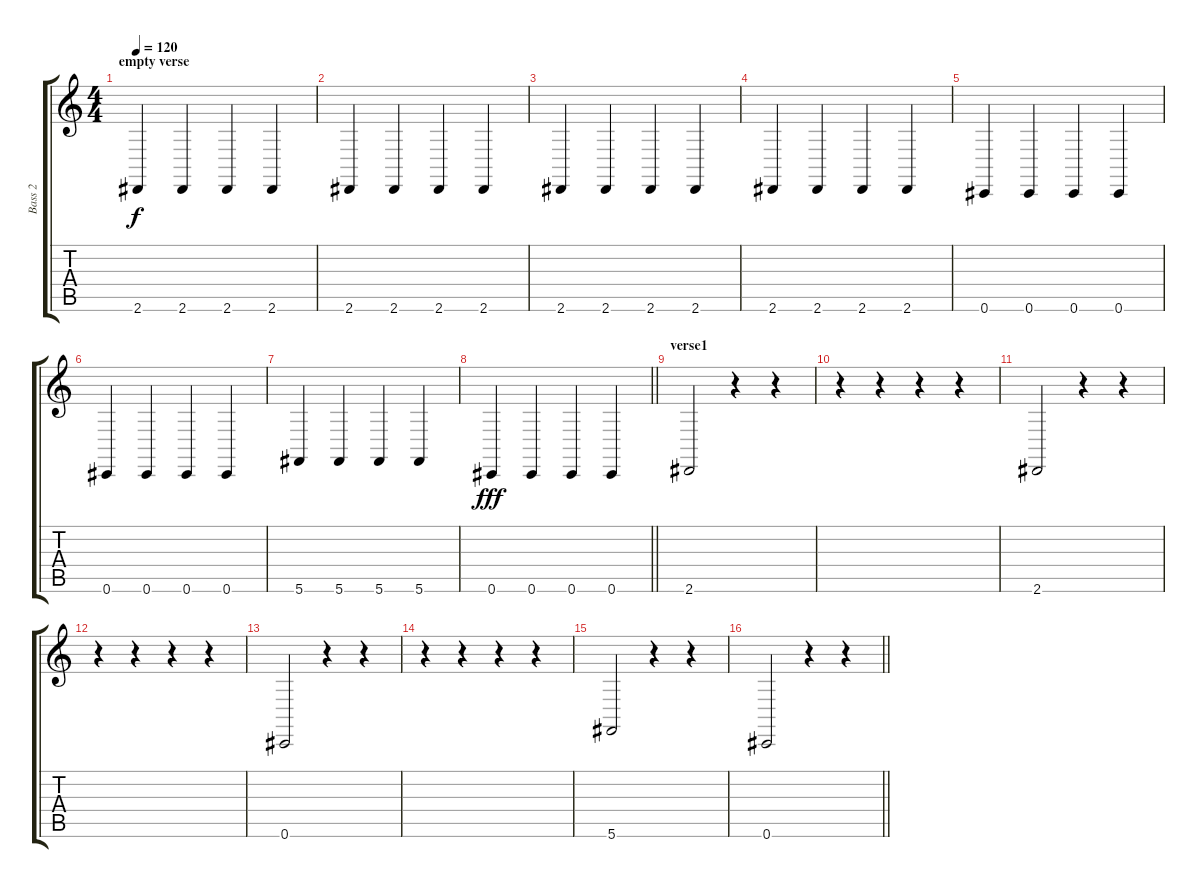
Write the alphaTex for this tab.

\track ("Bass 2" "Bass 2") {instrument lead2sawtooth}
\staff {score tabs}
\tuning (E4 B3 G3 D3 A2 Db2) {hide}
\ts (4 4)
\section ("" "empty verse")
\tempo 120
\clef g2
\ks c
2.6.4{dy f} 2.6.4 2.6.4 2.6.4 |
2.6.4 2.6.4 2.6.4 2.6.4 |
2.6.4 2.6.4 2.6.4 2.6.4 |
2.6.4 2.6.4 2.6.4 2.6.4 |
0.6.4 0.6.4 0.6.4 0.6.4 |
0.6.4 0.6.4 0.6.4 0.6.4 |
5.6.4 5.6.4 5.6.4 5.6.4 |
\barLineRight lightlight
0.6.4{dy fff} 0.6.4 0.6.4 0.6.4 |
\section ("" "verse1")
2.6.2 r.4 r.4 |
r.4 r.4 r.4 r.4 |
2.6.2 r.4 r.4 |
r.4 r.4 r.4 r.4 |
0.6.2 r.4 r.4 |
r.4 r.4 r.4 r.4 |
5.6.2 r.4 r.4 |
\barLineRight lightlight
0.6.2 r.4 r.4
